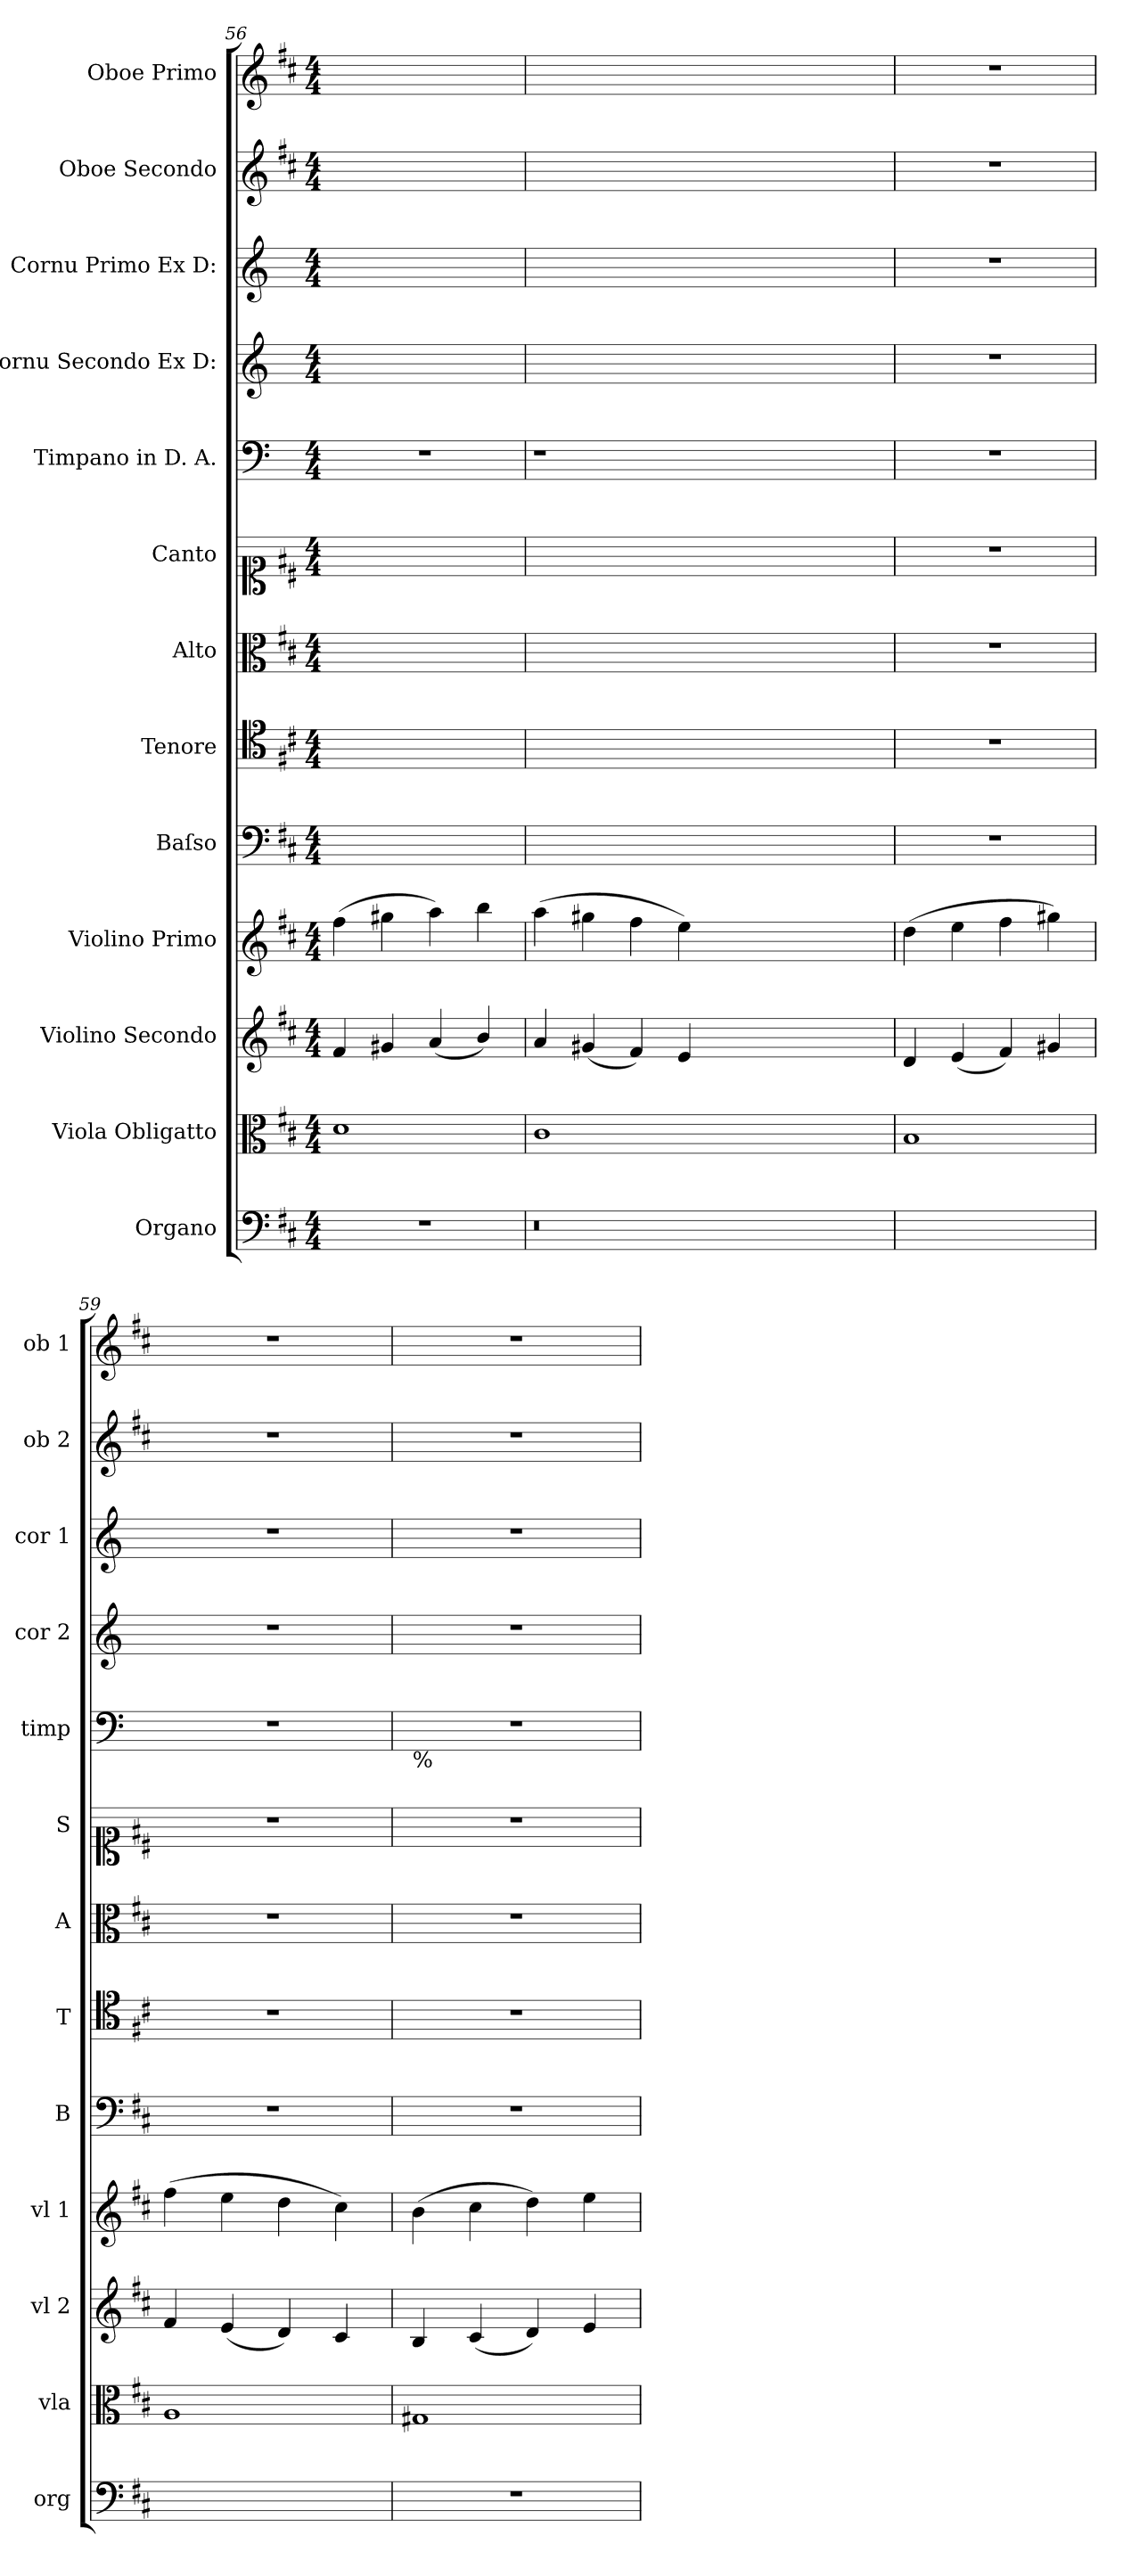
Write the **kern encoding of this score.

**kern	**kern	**kern	**kern	**kern	**kern	**kern	**kern	**kern	**kern	**kern	**kern	**kern
*part13	*part12	*part11	*part10	*part9	*part8	*part7	*part6	*part5	*part4	*part3	*part2	*part1
*staff13	*staff12	*staff11	*staff10	*staff9	*staff8	*staff7	*staff6	*staff5	*staff4	*staff3	*staff2	*staff1
*I"Organo	*I"Viola Obligatto	*I"Violino Secondo	*I"Violino Primo	*I"Baſso	*I"Tenore	*I"Alto	*I"Canto	*I"Timpano in D. A.	*I"Cornu Secondo Ex D:	*I"Cornu Primo Ex D:	*I"Oboe Secondo	*I"Oboe Primo
*I'org	*I'vla	*I'vl 2	*I'vl 1	*I'B	*I'T	*I'A	*I'S	*I'timp	*I'cor 2	*I'cor 1	*I'ob 2	*I'ob 1
*clefF4	*clefC3	*clefG2	*clefG2	*clefF4	*clefC4	*clefC3	*clefC1	*clefF4	*clefG2	*clefG2	*clefG2	*clefG2
*	*	*	*	*	*	*	*	*	*ITrd6c10	*ITrd6c10	*	*
*k[f#c#]	*k[f#c#]	*k[f#c#]	*k[f#c#]	*k[f#c#]	*k[f#c#]	*k[f#c#]	*k[f#c#]	*k[]	*k[f#c#]	*k[f#c#]	*k[f#c#]	*k[f#c#]
*D:	*D:	*D:	*D:	*D:	*D:	*D:	*D:	*	*	*	*D:	*D:
*M4/4	*M4/4	*M4/4	*M4/4	*M4/4	*M4/4	*M4/4	*M4/4	*M4/4	*M4/4	*M4/4	*M4/4	*M4/4
=56	=56	=56	=56	=56	=56	=56	=56	=56	=56	=56	=56	=56
1r	1d	4f#/	(4ff#\	1ryy	1ryy	1ryy	1ryy	1r	1ryy	1ryy	1ryy	1ryy
.	.	4g#X/	4gg#X\	.	.	.	.	.	.	.	.	.
.	.	(4a/	4aa\)	.	.	.	.	.	.	.	.	.
.	.	4b/)	4bb\	.	.	.	.	.	.	.	.	.
=57	=57	=57	=57	=57	=57	=57	=57	=57	=57	=57	=57	=57
0.r	1c#	4a/	(4aa\	0.ryy	0.ryy	0.ryy	0.ryy	1r	0.ryy	0.ryy	0.ryy	0.ryy
.	.	(4g#X/	4gg#X\	.	.	.	.	.	.	.	.	.
.	.	4f#/)	4ff#\	.	.	.	.	.	.	.	.	.
.	.	4e/	4ee\)	.	.	.	.	.	.	.	.	.
.	0ryy	0ryy	0ryy	.	.	.	.	0ryy	.	.	.	.
=58	=58	=58	=58	=58	=58	=58	=58	=58	=58	=58	=58	=58
1ryy	1B	4d/	(4dd\	1r	1r	1r	1r	1r	1r	1r	1r	1r
.	.	(4e/	4ee\	.	.	.	.	.	.	.	.	.
.	.	4f#/)	4ff#\	.	.	.	.	.	.	.	.	.
.	.	4g#X/	4gg#X\)	.	.	.	.	.	.	.	.	.
=59	=59	=59	=59	=59	=59	=59	=59	=59	=59	=59	=59	=59
1ryy	1A	4f#/	(4ff#\	1r	1r	1r	1r	1r	1r	1r	1r	1r
.	.	(4e/	4ee\	.	.	.	.	.	.	.	.	.
.	.	4d/)	4dd\	.	.	.	.	.	.	.	.	.
.	.	4c#/	4cc#\)	.	.	.	.	.	.	.	.	.
=60	=60	=60	=60	=60	=60	=60	=60	=60	=60	=60	=60	=60
!	!	!	!	!	!	!	!	!LO:TX:b:t=%	!	!	!	!
1r	1G#X	4B/	(4b\	1r	1r	1r	1r	1r	1r	1r	1r	1r
.	.	(4c#/	4cc#\	.	.	.	.	.	.	.	.	.
.	.	4d/)	4dd\)	.	.	.	.	.	.	.	.	.
.	.	4e/	4ee\	.	.	.	.	.	.	.	.	.
=	=	=	=	=	=	=	=	=	=	=	=	=
*-	*-	*-	*-	*-	*-	*-	*-	*-	*-	*-	*-	*-
